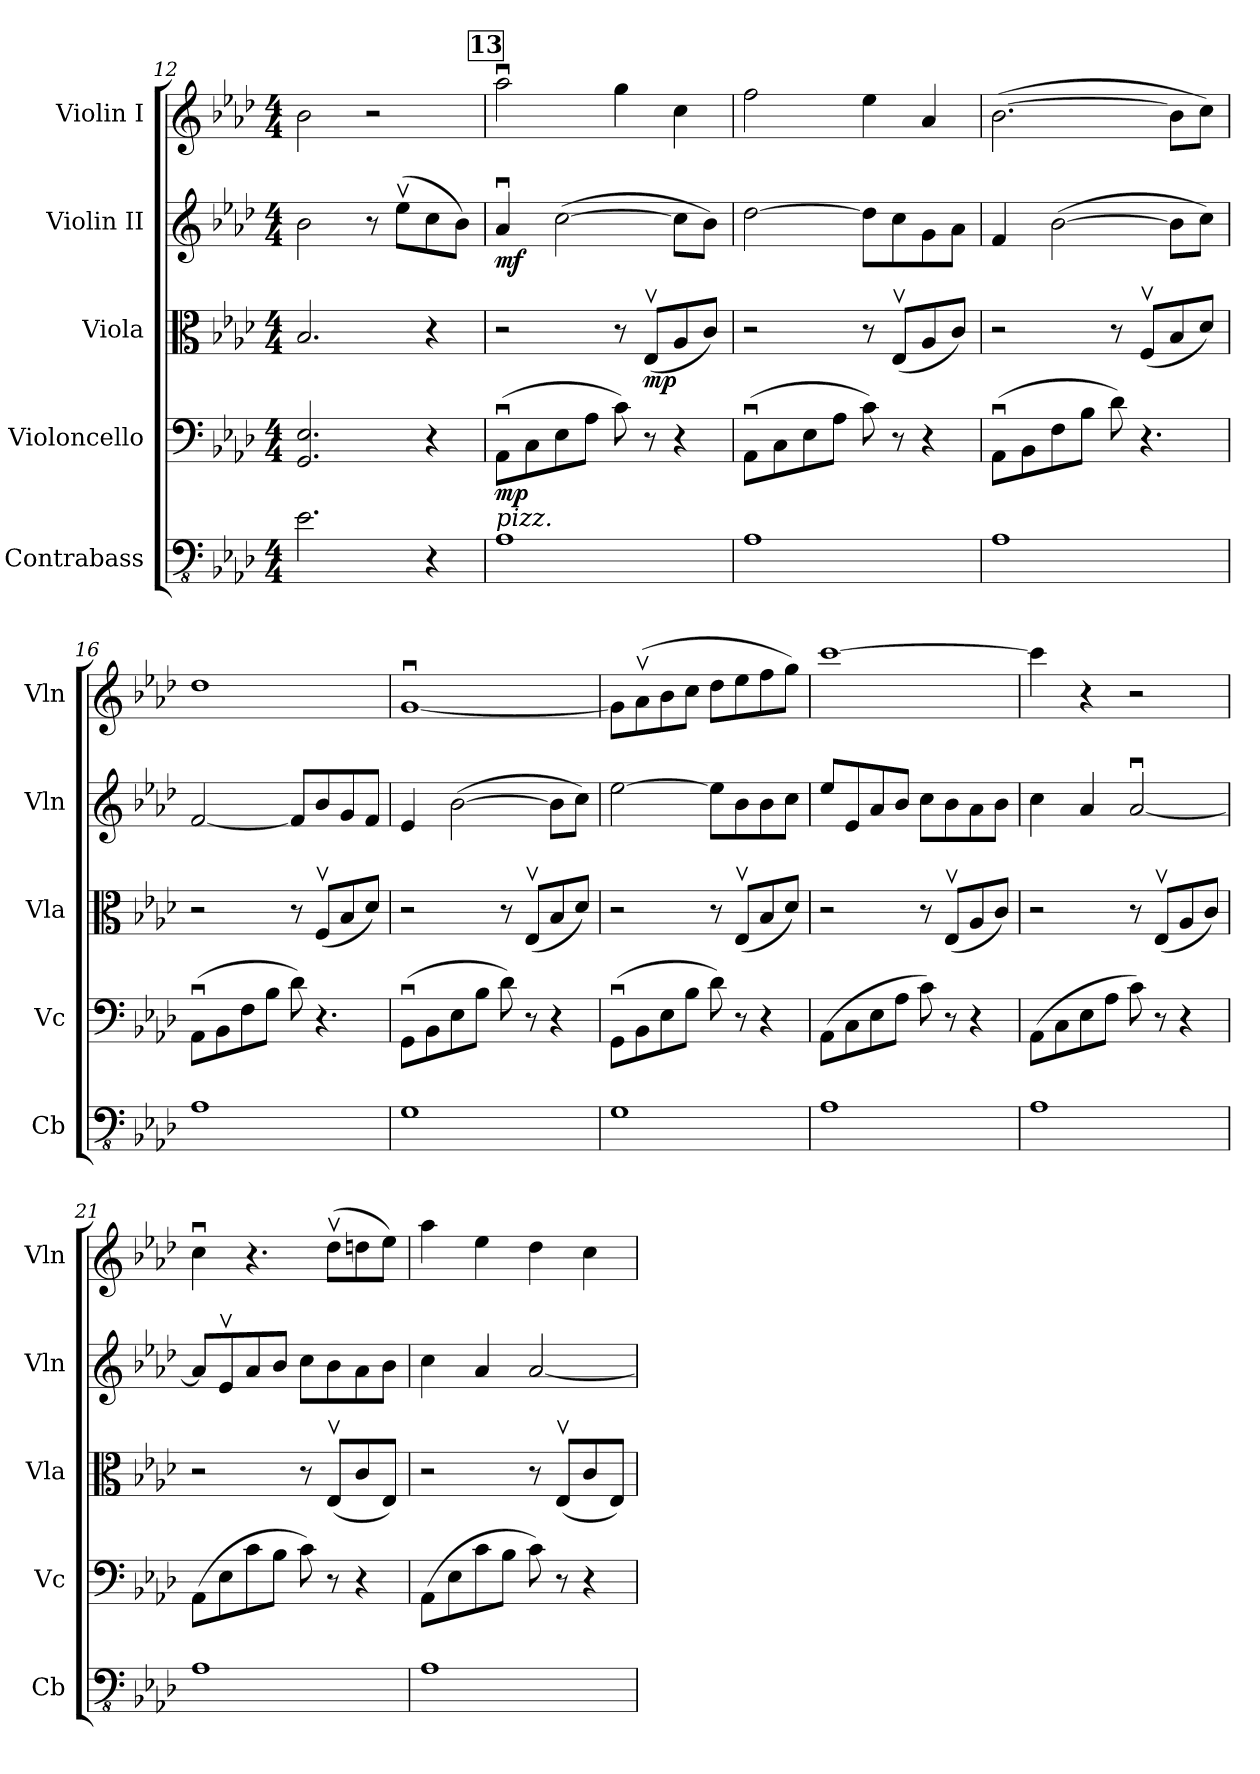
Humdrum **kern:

**kern	**kern	**dynam	**kern	**dynam	**kern	**dynam	**kern
*part5	*part4	*part4	*part3	*part3	*part2	*part2	*part1
*staff5	*staff4	*staff4	*staff3	*staff3	*staff2	*staff2	*staff1
*I"Contrabass	*I"Violoncello	*	*I"Viola	*	*I"Violin II	*	*I"Violin I
*I'Cb	*I'Vc	*	*I'Vla	*	*I'Vln	*	*I'Vln
*clefFv4	*clefF4	*	*clefC3	*	*clefG2	*	*clefG2
*ITrd7c12	*	*	*	*	*	*	*
*k[b-e-a-d-]	*k[b-e-a-d-]	*	*k[b-e-a-d-]	*	*k[b-e-a-d-]	*	*k[b-e-a-d-]
*M4/4	*M4/4	*	*M4/4	*	*M4/4	*	*M4/4
=12	=12	=12	=12	=12	=12	=12	=12
2.EE-\	2.GG/ 2.E-/	.	2.B-/	.	2b-\	.	2b-\
.	.	.	.	.	8r	.	2r
.	.	.	.	.	(8ee-v\L	.	.
4r	4r	.	4r	.	8cc\	.	.
.	.	.	.	.	8b-\J)	.	.
!!LO:REH:place=s1:a:B:fs=14:t=13
=13	=13	=13	=13	=13	=13	=13	=13
!LO:TX:a:i:t=pizz.	!	!	!	!	!	!	!
!	!	!LO:DY:b	!	!	!	!LO:DY:b	!
1AAA-	(8AA-u\L	mp	2r	.	4a-u/	mf	2aa-u\
.	8C\	.	.	.	.	.	.
.	8E-\	.	.	.	([2cc\	.	.
.	8A-\J	.	.	.	.	.	.
.	8c\)	.	8r	.	.	.	4gg\
!	!	!	!	!LO:DY:b	!	!	!
.	8r	.	(8E-v/L	mp	.	.	.
.	4r	.	8A-/	.	8cc\L]	.	4cc\
.	.	.	8c/J)	.	8b-\J)	.	.
=14	=14	=14	=14	=14	=14	=14	=14
1AAA-	(8AA-u\L	.	2r	.	[2dd-\	.	2ff\
.	8C\	.	.	.	.	.	.
.	8E-\	.	.	.	.	.	.
.	8A-\J	.	.	.	.	.	.
.	8c\)	.	8r	.	8dd-\L]	.	4ee-\
.	8r	.	(8E-v/L	.	8cc\	.	.
.	4r	.	8A-/	.	8g\	.	4a-/
.	.	.	8c/J)	.	8a-\J	.	.
=15	=15	=15	=15	=15	=15	=15	=15
1AAA-	(8AA-u\L	.	2r	.	4f/	.	([2.b-\
.	8BB-\	.	.	.	.	.	.
.	8F\	.	.	.	([2b-\	.	.
.	8B-\J	.	.	.	.	.	.
.	8d-\)	.	8r	.	.	.	.
.	4.r	.	(8Fv/L	.	.	.	.
.	.	.	8B-/	.	8b-\L]	.	8b-\L]
.	.	.	8d-/J)	.	8cc\J)	.	8cc\J)
=16	=16	=16	=16	=16	=16	=16	=16
1AAA-	(8AA-u\L	.	2r	.	[2f/	.	1dd-
.	8BB-\	.	.	.	.	.	.
.	8F\	.	.	.	.	.	.
.	8B-\J	.	.	.	.	.	.
.	8d-\)	.	8r	.	8f/L]	.	.
.	4.r	.	(8Fv/L	.	8b-/	.	.
.	.	.	8B-/	.	8g/	.	.
.	.	.	8d-/J)	.	8f/J	.	.
=17	=17	=17	=17	=17	=17	=17	=17
1GGG	(8GGu\L	.	2r	.	4e-/	.	[1gu
.	8BB-\	.	.	.	.	.	.
.	8E-\	.	.	.	([2b-\	.	.
.	8B-\J	.	.	.	.	.	.
.	8d-\)	.	8r	.	.	.	.
.	8r	.	(8E-v/L	.	.	.	.
.	4r	.	8B-/	.	8b-\L]	.	.
.	.	.	8d-/J)	.	8cc\J)	.	.
=18	=18	=18	=18	=18	=18	=18	=18
1GGG	(8GGu\L	.	2r	.	[2ee-\	.	8g\L]
.	8BB-\	.	.	.	.	.	(8a-v\
.	8E-\	.	.	.	.	.	8b-\
.	8B-\J	.	.	.	.	.	8cc\J
.	8d-\)	.	8r	.	8ee-\L]	.	8dd-\L
.	8r	.	(8E-v/L	.	8b-\	.	8ee-\
.	4r	.	8B-/	.	8b-\	.	8ff\
.	.	.	8d-/J)	.	8cc\J	.	8gg\J)
!!LO:LB:g=z
=19	=19	=19	=19	=19	=19	=19	=19
1AAA-	(8AA-\L	.	2r	.	8ee-/L	.	[1ccc
.	8C\	.	.	.	8e-/	.	.
.	8E-\	.	.	.	8a-/	.	.
.	8A-\J	.	.	.	8b-/J	.	.
.	8c\)	.	8r	.	8cc\L	.	.
.	8r	.	(8E-v/L	.	8b-\	.	.
.	4r	.	8A-/	.	8a-\	.	.
.	.	.	8c/J)	.	8b-\J	.	.
=20	=20	=20	=20	=20	=20	=20	=20
1AAA-	(8AA-\L	.	2r	.	4cc\	.	4ccc\]
.	8C\	.	.	.	.	.	.
.	8E-\	.	.	.	4a-/	.	4r
.	8A-\J	.	.	.	.	.	.
.	8c\)	.	8r	.	[2a-u/	.	2r
.	8r	.	(8E-v/L	.	.	.	.
.	4r	.	8A-/	.	.	.	.
.	.	.	8c/J)	.	.	.	.
=21	=21	=21	=21	=21	=21	=21	=21
1AAA-	(8AA-\L	.	2r	.	8a-/L]	.	4ccu\
.	8E-\	.	.	.	8e-v/	.	.
.	8c\	.	.	.	8a-/	.	4.r
.	8B-\J	.	.	.	8b-/J	.	.
.	8c\)	.	8r	.	8cc\L	.	.
.	8r	.	(8E-v/L	.	8b-\	.	(8dd-v\L
.	4r	.	8c/	.	8a-\	.	8ddn\
.	.	.	8E-/J)	.	8b-\J	.	8ee-\J)
=22	=22	=22	=22	=22	=22	=22	=22
1AAA-	(8AA-\L	.	2r	.	4cc\	.	4aa-\
.	8E-\	.	.	.	.	.	.
.	8c\	.	.	.	4a-/	.	4ee-\
.	8B-\J	.	.	.	.	.	.
.	8c\)	.	8r	.	[2a-/	.	4dd-\
.	8r	.	(8E-v/L	.	.	.	.
.	4r	.	8c/	.	.	.	4cc\
.	.	.	8E-/J)	.	.	.	.
=	=	=	=	=	=	=	=
*-	*-	*-	*-	*-	*-	*-	*-
